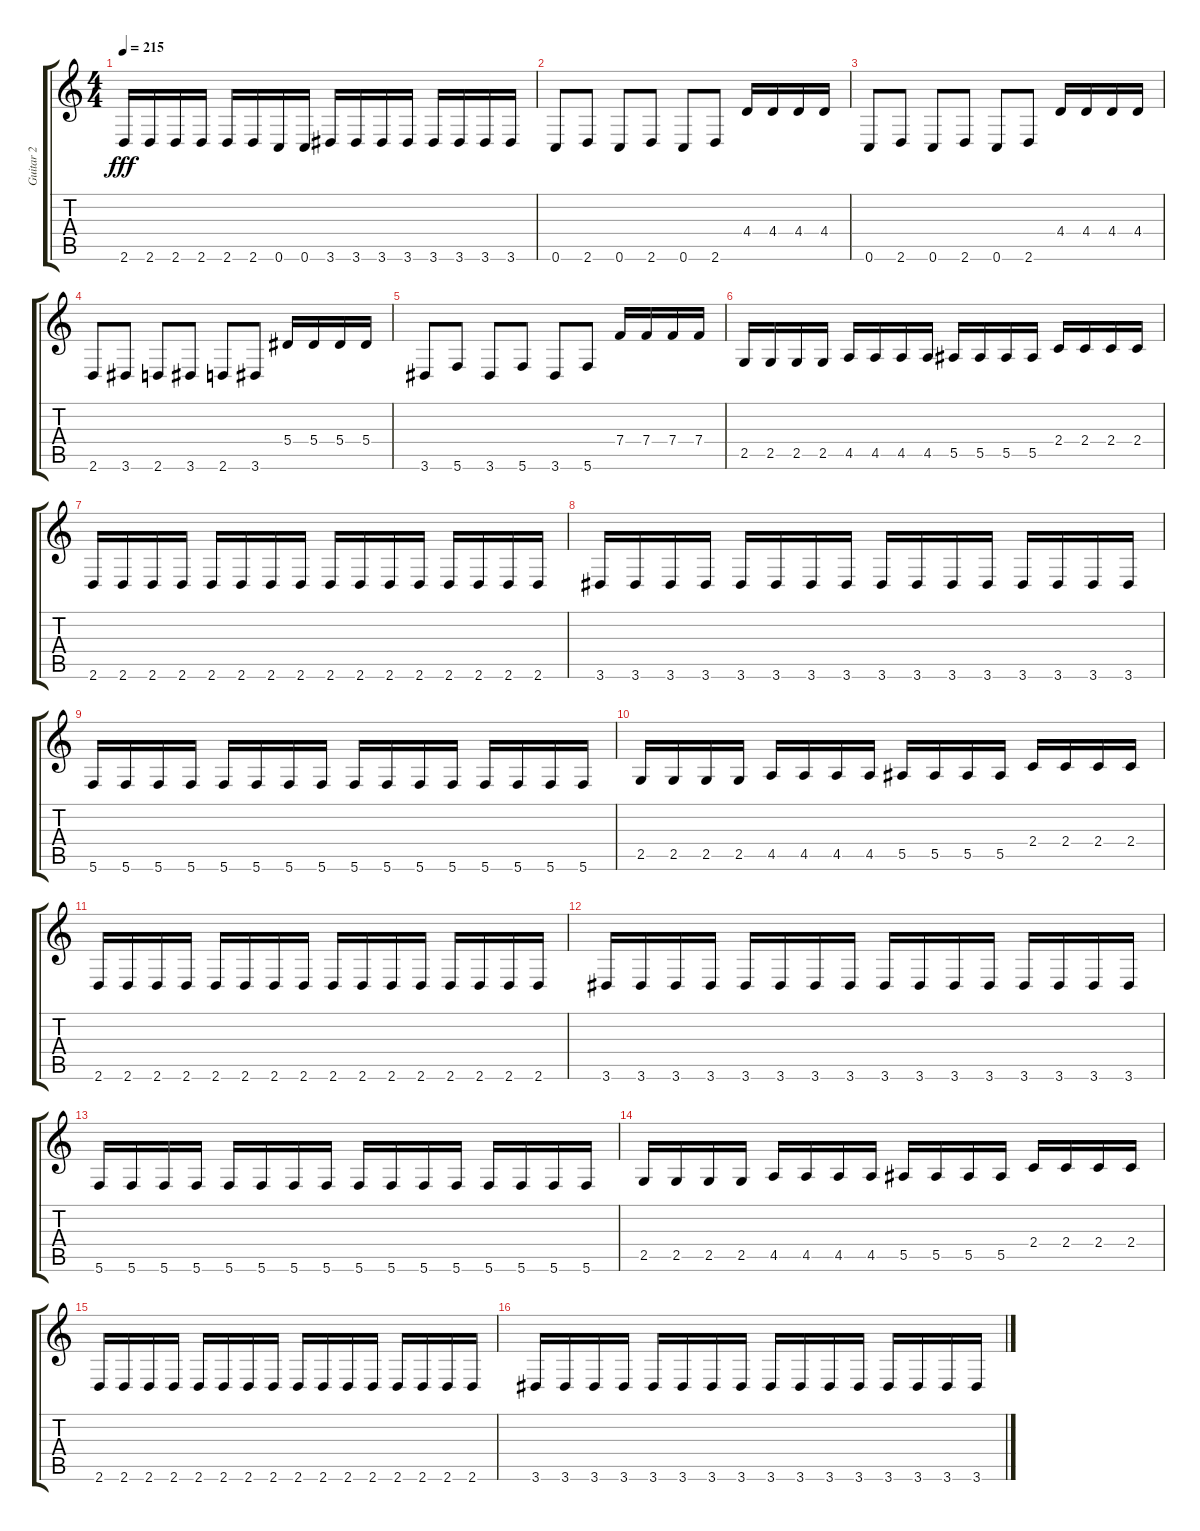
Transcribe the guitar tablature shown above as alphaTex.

\track ("Guitar 2" "Guitar 2") {instrument distortionguitar}
\staff {score tabs}
\tuning (C4 G3 Eb3 Bb2 F2 C2) {hide}
\ts (4 4)
\tempo 215
\clef g2
\ks c
2.6.16{dy fff} 2.6.16 2.6.16 2.6.16 2.6.16 2.6.16 0.6.16 0.6.16 3.6.16 3.6.16 3.6.16 3.6.16 3.6.16 3.6.16 3.6.16 3.6.16 |
0.6.8 2.6.8 0.6.8 2.6.8 0.6.8 2.6.8 4.4.16 4.4.16 4.4.16 4.4.16 |
0.6.8 2.6.8 0.6.8 2.6.8 0.6.8 2.6.8 4.4.16 4.4.16 4.4.16 4.4.16 |
2.6.8 3.6.8 2.6.8 3.6.8 2.6.8 3.6.8 5.4.16 5.4.16 5.4.16 5.4.16 |
3.6.8 5.6.8 3.6.8 5.6.8 3.6.8 5.6.8 7.4.16 7.4.16 7.4.16 7.4.16 |
2.5.16 2.5.16 2.5.16 2.5.16 4.5.16 4.5.16 4.5.16 4.5.16 5.5.16 5.5.16 5.5.16 5.5.16 2.4.16 2.4.16 2.4.16 2.4.16 |
2.6.16 2.6.16 2.6.16 2.6.16 2.6.16 2.6.16 2.6.16 2.6.16 2.6.16 2.6.16 2.6.16 2.6.16 2.6.16 2.6.16 2.6.16 2.6.16 |
3.6.16 3.6.16 3.6.16 3.6.16 3.6.16 3.6.16 3.6.16 3.6.16 3.6.16 3.6.16 3.6.16 3.6.16 3.6.16 3.6.16 3.6.16 3.6.16 |
5.6.16 5.6.16 5.6.16 5.6.16 5.6.16 5.6.16 5.6.16 5.6.16 5.6.16 5.6.16 5.6.16 5.6.16 5.6.16 5.6.16 5.6.16 5.6.16 |
2.5.16 2.5.16 2.5.16 2.5.16 4.5.16 4.5.16 4.5.16 4.5.16 5.5.16 5.5.16 5.5.16 5.5.16 2.4.16 2.4.16 2.4.16 2.4.16 |
2.6.16 2.6.16 2.6.16 2.6.16 2.6.16 2.6.16 2.6.16 2.6.16 2.6.16 2.6.16 2.6.16 2.6.16 2.6.16 2.6.16 2.6.16 2.6.16 |
3.6.16 3.6.16 3.6.16 3.6.16 3.6.16 3.6.16 3.6.16 3.6.16 3.6.16 3.6.16 3.6.16 3.6.16 3.6.16 3.6.16 3.6.16 3.6.16 |
5.6.16 5.6.16 5.6.16 5.6.16 5.6.16 5.6.16 5.6.16 5.6.16 5.6.16 5.6.16 5.6.16 5.6.16 5.6.16 5.6.16 5.6.16 5.6.16 |
2.5.16 2.5.16 2.5.16 2.5.16 4.5.16 4.5.16 4.5.16 4.5.16 5.5.16 5.5.16 5.5.16 5.5.16 2.4.16 2.4.16 2.4.16 2.4.16 |
2.6.16 2.6.16 2.6.16 2.6.16 2.6.16 2.6.16 2.6.16 2.6.16 2.6.16 2.6.16 2.6.16 2.6.16 2.6.16 2.6.16 2.6.16 2.6.16 |
3.6.16 3.6.16 3.6.16 3.6.16 3.6.16 3.6.16 3.6.16 3.6.16 3.6.16 3.6.16 3.6.16 3.6.16 3.6.16 3.6.16 3.6.16 3.6.16
